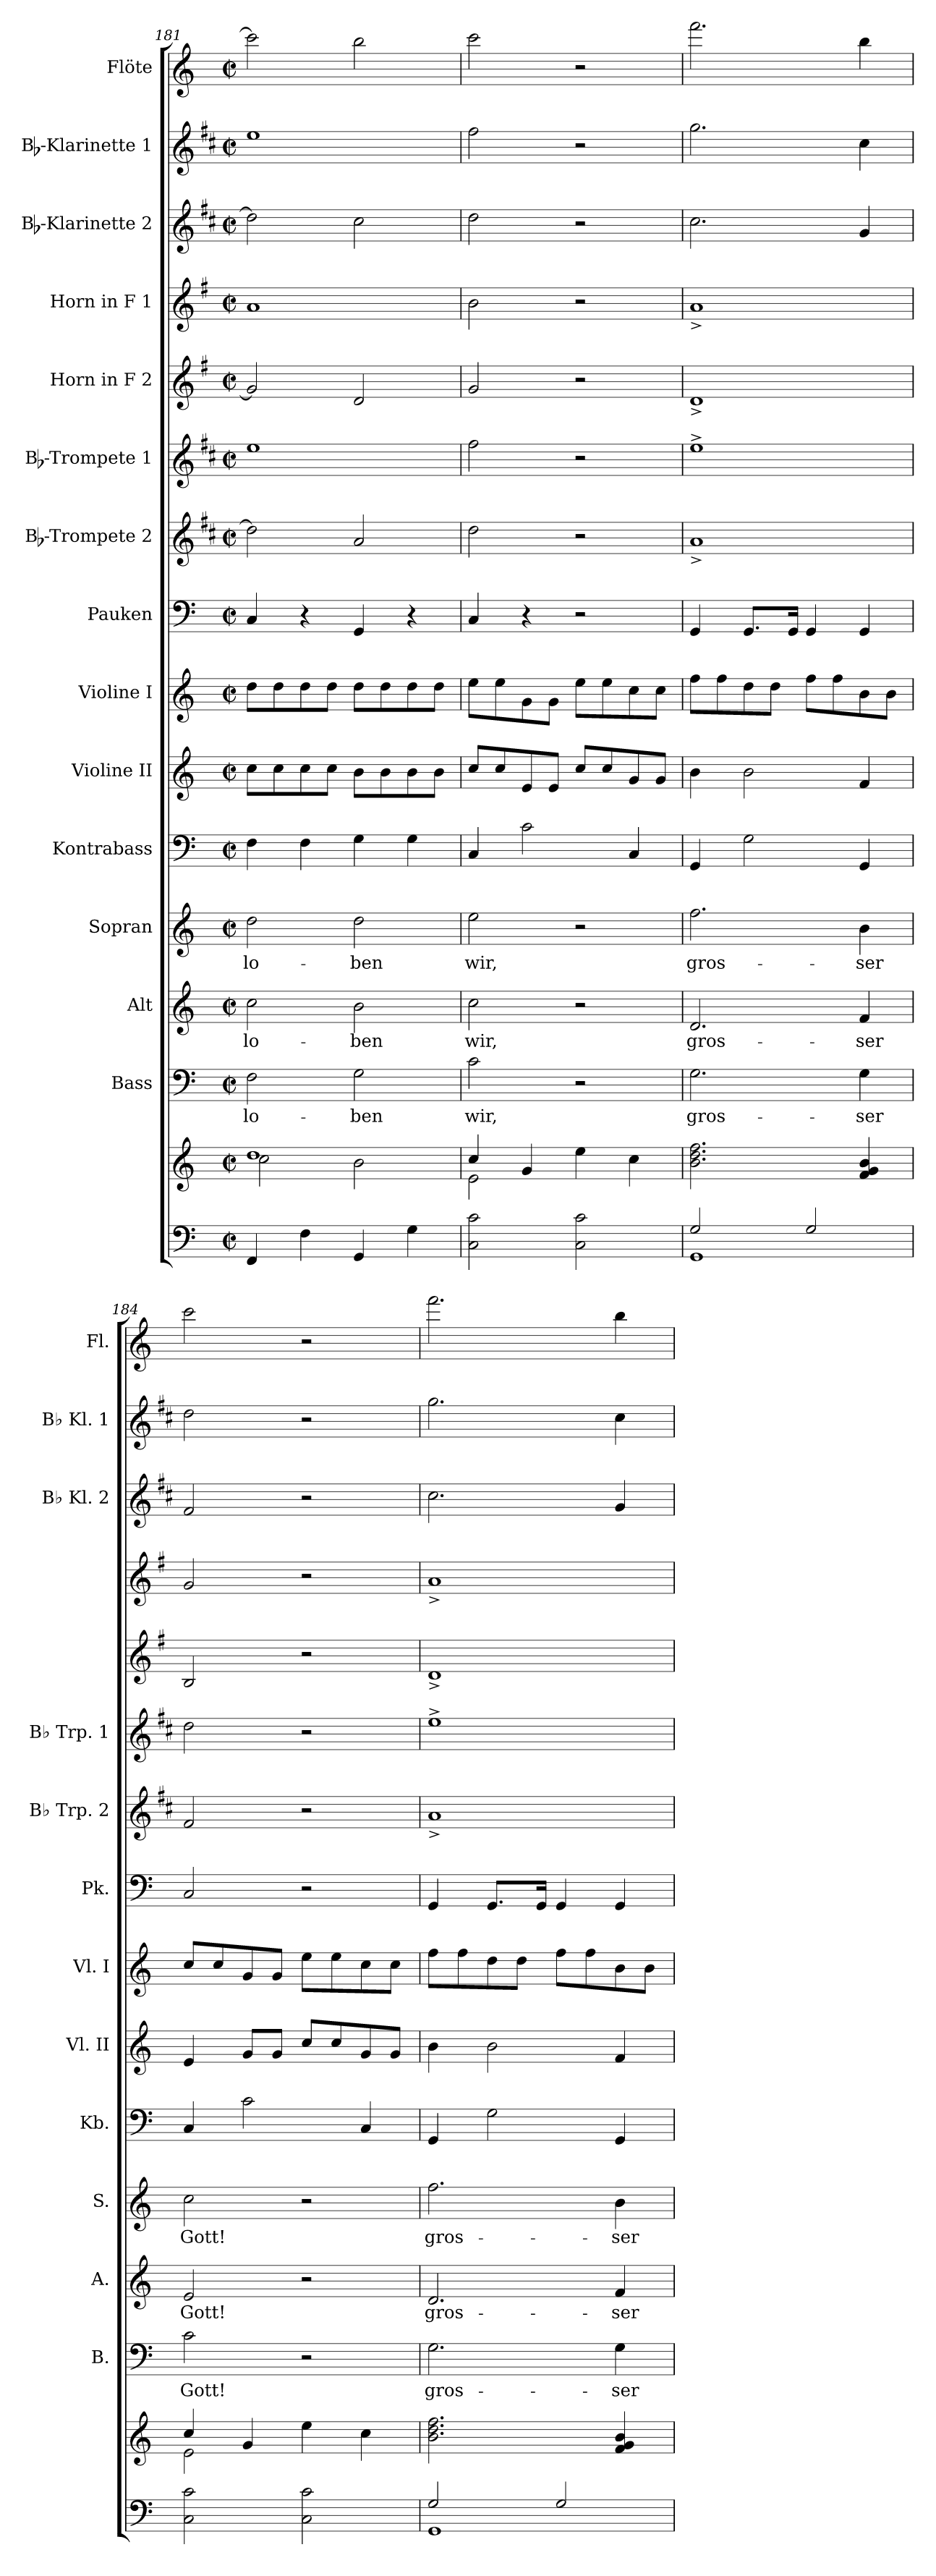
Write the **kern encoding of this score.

**kern	**kern	**kern	**text	**kern	**text	**kern	**text	**kern	**kern	**kern	**kern	**kern	**kern	**kern	**kern	**kern	**kern	**kern
*part15	*part15	*part14	*part14	*part13	*part13	*part12	*part12	*part11	*part10	*part9	*part8	*part7	*part6	*part5	*part4	*part3	*part2	*part1
*staff16	*staff15	*staff14	*staff14	*staff13	*staff13	*staff12	*staff12	*staff11	*staff10	*staff9	*staff8	*staff7	*staff6	*staff5	*staff4	*staff3	*staff2	*staff1
*	*	*I"Bass	*	*I"Alt	*	*I"Sopran	*	*I"Kontrabass	*I"Violine II	*I"Violine I	*I"Pauken	*I"Bb-Trompete 2	*I"Bb-Trompete 1	*I"Horn in F 2	*I"Horn in F 1	*I"Bb-Klarinette 2	*I"Bb-Klarinette 1	*I"Flöte
*	*	*I'B.	*	*I'A.	*	*I'S.	*	*I'Kb.	*I'Vl. II	*I'Vl. I	*I'Pk.	*I'Bb Trp. 2	*I'Bb Trp. 1	*	*	*I'Bb Kl. 2	*I'Bb Kl. 1	*I'Fl.
*clefF4	*clefG2	*clefF4	*	*clefG2	*	*clefG2	*	*clefF4	*clefG2	*clefG2	*clefF4	*clefG2	*clefG2	*clefG2	*clefG2	*clefG2	*clefG2	*clefG2
*	*	*	*	*	*	*	*	*ITrd7c12	*	*	*	*ITrd1c2	*ITrd1c2	*ITrd4c7	*ITrd4c7	*ITrd1c2	*ITrd1c2	*
*k[]	*k[]	*k[]	*	*k[]	*	*k[]	*	*k[]	*k[]	*k[]	*k[]	*k[]	*k[]	*k[]	*k[]	*k[]	*k[]	*k[]
*C:	*C:	*C:	*	*C:	*	*C:	*	*C:	*C:	*C:	*C:	*C:	*C:	*C:	*C:	*C:	*C:	*C:
*M2/2	*M2/2	*M2/2	*	*M2/2	*	*M2/2	*	*M2/2	*M2/2	*M2/2	*M2/2	*M2/2	*M2/2	*M2/2	*M2/2	*M2/2	*M2/2	*M2/2
*met(c|)	*met(c|)	*met(c|)	*	*met(c|)	*	*met(c|)	*	*met(c|)	*met(c|)	*met(c|)	*met(c|)	*met(c|)	*met(c|)	*met(c|)	*met(c|)	*met(c|)	*met(c|)	*met(c|)
=181	=181	=181	=181	=181	=181	=181	=181	=181	=181	=181	=181	=181	=181	=181	=181	=181	=181	=181
*	*^	*	*	*	*	*	*	*	*	*	*	*	*	*	*	*	*	*
!	!	!	!	!LO:LY:b	!	!LO:LY:b	!	!LO:LY:b	!	!	!	!	!	!	!	!	!	!	!
4FF/	1dd	2cc\	2F\	lo-	2cc\	lo-	2dd\	lo-	4FF\	8cc\L	8dd\L	4C/	2cc\]	1dd	2c/]	1d	2cc\]	1dd	2ccc\]
.	.	.	.	.	.	.	.	.	.	8cc\	8dd\	.	.	.	.	.	.	.	.
4F\	.	.	.	.	.	.	.	.	4FF\	8cc\	8dd\	4r	.	.	.	.	.	.	.
.	.	.	.	.	.	.	.	.	.	8cc\J	8dd\J	.	.	.	.	.	.	.	.
!	!	!	!	!LO:LY:b	!	!LO:LY:b	!	!LO:LY:b	!	!	!	!	!	!	!	!	!	!	!
4GG/	.	2b\	2G\	-ben	2b\	-ben	2dd\	-ben	4GG\	8b\L	8dd\L	4GG/	2g/	.	2G/	.	2b\	.	2bb\
.	.	.	.	.	.	.	.	.	.	8b\	8dd\	.	.	.	.	.	.	.	.
4G\	.	.	.	.	.	.	.	.	4GG\	8b\	8dd\	4r	.	.	.	.	.	.	.
.	.	.	.	.	.	.	.	.	.	8b\J	8dd\J	.	.	.	.	.	.	.	.
=182	=182	=182	=182	=182	=182	=182	=182	=182	=182	=182	=182	=182	=182	=182	=182	=182	=182	=182	=182
!	!	!	!	!LO:LY:b	!	!LO:LY:b	!	!LO:LY:b	!	!	!	!	!	!	!	!	!	!	!
2C\ 2c\	4cc/	2e\	2c\	wir,	2cc\	wir,	2ee\	wir,	4CC/	8cc/L	8ee\L	4C/	2cc\	2ee\	2c/	2e\	2cc\	2ee\	2ccc\
.	.	.	.	.	.	.	.	.	.	8cc/	8ee\	.	.	.	.	.	.	.	.
.	4g/	.	.	.	.	.	.	.	2C\	8e/	8g\	4r	.	.	.	.	.	.	.
.	.	.	.	.	.	.	.	.	.	8e/J	8g\J	.	.	.	.	.	.	.	.
2C\ 2c\	4ee\	2ryy	2r	.	2r	.	2r	.	.	8cc/L	8ee\L	2r	2r	2r	2r	2r	2r	2r	2r
.	.	.	.	.	.	.	.	.	.	8cc/	8ee\	.	.	.	.	.	.	.	.
.	4cc\	.	.	.	.	.	.	.	4CC/	8g/	8cc\	.	.	.	.	.	.	.	.
.	.	.	.	.	.	.	.	.	.	8g/J	8cc\J	.	.	.	.	.	.	.	.
*	*v	*v	*	*	*	*	*	*	*	*	*	*	*	*	*	*	*	*	*
=183	=183	=183	=183	=183	=183	=183	=183	=183	=183	=183	=183	=183	=183	=183	=183	=183	=183	=183
*^	*	*	*	*	*	*	*	*	*	*	*	*	*	*	*	*	*	*
!	!	!	!	!LO:LY:b	!	!LO:LY:b	!	!LO:LY:b	!	!	!	!	!	!	!	!	!	!	!
2G/	1GG	2.b\ 2.dd\ 2.ff\	2.G\	gros-	2.d/	gros-	2.ff\	gros-	4GGG/	4b\	8ff\L	4GG/	1g^<	1dd^>	1G^<	1d^<	2.b\	2.ff\	2.fff\
.	.	.	.	.	.	.	.	.	.	.	8ff\	.	.	.	.	.	.	.	.
.	.	.	.	.	.	.	.	.	2GG\	2b\	8dd\	8.GG/L	.	.	.	.	.	.	.
.	.	.	.	.	.	.	.	.	.	.	8dd\J	.	.	.	.	.	.	.	.
.	.	.	.	.	.	.	.	.	.	.	.	16GG/Jk	.	.	.	.	.	.	.
2G/	.	.	.	.	.	.	.	.	.	.	8ff\L	4GG/	.	.	.	.	.	.	.
.	.	.	.	.	.	.	.	.	.	.	8ff\	.	.	.	.	.	.	.	.
!	!	!	!	!LO:LY:b	!	!LO:LY:b	!	!LO:LY:b	!	!	!	!	!	!	!	!	!	!	!
.	.	4f/ 4g/ 4b/	4G\	-ser	4f/	-ser	4b\	-ser	4GGG/	4f/	8b\	4GG/	.	.	.	.	4f/	4b\	4bb\
.	.	.	.	.	.	.	.	.	.	.	8b\J	.	.	.	.	.	.	.	.
*v	*v	*	*	*	*	*	*	*	*	*	*	*	*	*	*	*	*	*	*
=184	=184	=184	=184	=184	=184	=184	=184	=184	=184	=184	=184	=184	=184	=184	=184	=184	=184	=184
*	*^	*	*	*	*	*	*	*	*	*	*	*	*	*	*	*	*	*
!	!	!	!	!LO:LY:b	!	!LO:LY:b	!	!LO:LY:b	!	!	!	!	!	!	!	!	!	!	!
2C\ 2c\	4cc/	2e\	2c\	Gott!	2e/	Gott!	2cc\	Gott!	4CC/	4e/	8cc/L	2C/	2e/	2cc\	2E/	2c/	2e/	2cc\	2ccc\
.	.	.	.	.	.	.	.	.	.	.	8cc/	.	.	.	.	.	.	.	.
.	4g/	.	.	.	.	.	.	.	2C\	8g/L	8g/	.	.	.	.	.	.	.	.
.	.	.	.	.	.	.	.	.	.	8g/J	8g/J	.	.	.	.	.	.	.	.
2C\ 2c\	4ee\	2ryy	2r	.	2r	.	2r	.	.	8cc/L	8ee\L	2r	2r	2r	2r	2r	2r	2r	2r
.	.	.	.	.	.	.	.	.	.	8cc/	8ee\	.	.	.	.	.	.	.	.
.	4cc\	.	.	.	.	.	.	.	4CC/	8g/	8cc\	.	.	.	.	.	.	.	.
.	.	.	.	.	.	.	.	.	.	8g/J	8cc\J	.	.	.	.	.	.	.	.
*	*v	*v	*	*	*	*	*	*	*	*	*	*	*	*	*	*	*	*	*
=185	=185	=185	=185	=185	=185	=185	=185	=185	=185	=185	=185	=185	=185	=185	=185	=185	=185	=185
*^	*	*	*	*	*	*	*	*	*	*	*	*	*	*	*	*	*	*
!	!	!	!	!LO:LY:b	!	!LO:LY:b	!	!LO:LY:b	!	!	!	!	!	!	!	!	!	!	!
2G/	1GG	2.b\ 2.dd\ 2.ff\	2.G\	gros-	2.d/	gros-	2.ff\	gros-	4GGG/	4b\	8ff\L	4GG/	1g^<	1dd^>	1G^<	1d^<	2.b\	2.ff\	2.fff\
.	.	.	.	.	.	.	.	.	.	.	8ff\	.	.	.	.	.	.	.	.
.	.	.	.	.	.	.	.	.	2GG\	2b\	8dd\	8.GG/L	.	.	.	.	.	.	.
.	.	.	.	.	.	.	.	.	.	.	8dd\J	.	.	.	.	.	.	.	.
.	.	.	.	.	.	.	.	.	.	.	.	16GG/Jk	.	.	.	.	.	.	.
2G/	.	.	.	.	.	.	.	.	.	.	8ff\L	4GG/	.	.	.	.	.	.	.
.	.	.	.	.	.	.	.	.	.	.	8ff\	.	.	.	.	.	.	.	.
!	!	!	!	!LO:LY:b	!	!LO:LY:b	!	!LO:LY:b	!	!	!	!	!	!	!	!	!	!	!
.	.	4f/ 4g/ 4b/	4G\	-ser	4f/	-ser	4b\	-ser	4GGG/	4f/	8b\	4GG/	.	.	.	.	4f/	4b\	4bb\
.	.	.	.	.	.	.	.	.	.	.	8b\J	.	.	.	.	.	.	.	.
*v	*v	*	*	*	*	*	*	*	*	*	*	*	*	*	*	*	*	*	*
=	=	=	=	=	=	=	=	=	=	=	=	=	=	=	=	=	=	=
*-	*-	*-	*-	*-	*-	*-	*-	*-	*-	*-	*-	*-	*-	*-	*-	*-	*-	*-
